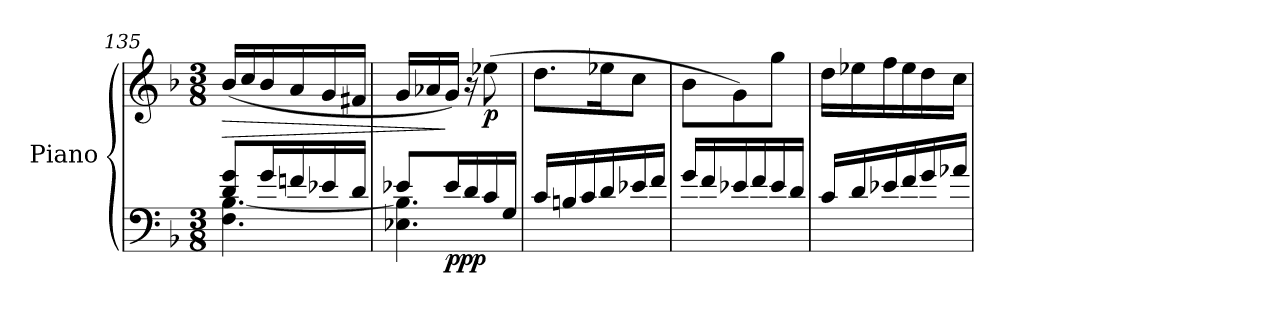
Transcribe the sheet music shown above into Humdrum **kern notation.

**kern	**kern	**dynam
*part1	*part1	*part1
*staff2	*staff1	*staff1/2
*I"Piano	*	*
*I'Pno.	*	*
*clefF4	*clefG2	*
*k[b-]	*k[b-]	*
*M3/8	*M3/8	*
=135	=135	=135
*^	*	*
!	!	!	!LO:HP:b
8d/ 8g/L	4.F\ [4.B-\	(<16b-/LL	>
.	.	16cc/	.
16g/L	.	16b-/	.
16fn/	.	16a/	.
16e-X/	.	16g/	.
16d/JJ	.	16f#X/JJ	.
!!LO:LB:g=z
=136	=136	=136	=136
8e-X/L	4.E-X\ 4.B-\]	16g/LL	.
.	.	16a-X/	.
!	!	!	!LO:DY:n=1:b=2
!	!	!	!LO:DY:n=2:b
16e-/L	.	16g/JJ)	] p pp
16d/	.	16r	.
!	!	!	!LO:DY:n=3:b
16c/	.	(>8ee-X\	p
16G/JJ	.	.	.
*v	*v	*	*
=137	=137	=137
16c/LL	8.dd\L	.
16Bn/	.	.
16c/	.	.
16d/	16ee-X\K	.
16e-X/	8cc\J	.
16f/JJ	.	.
=138	=138	=138
16g/LL	8b-\L	.
16f/	.	.
16e-X/	8g\)	.
16f/	.	.
16e-/	8gg\J	.
16d/JJ	.	.
=139	=139	=139
16c/LL	16dd\LL	.
16d/	16ee-X\	.
16e-X/	16ff\	.
16f/	16ee-\	.
16g/	16dd\	.
16a-X/JJ	16cc\JJ	.
=	=	=
*-	*-	*-
